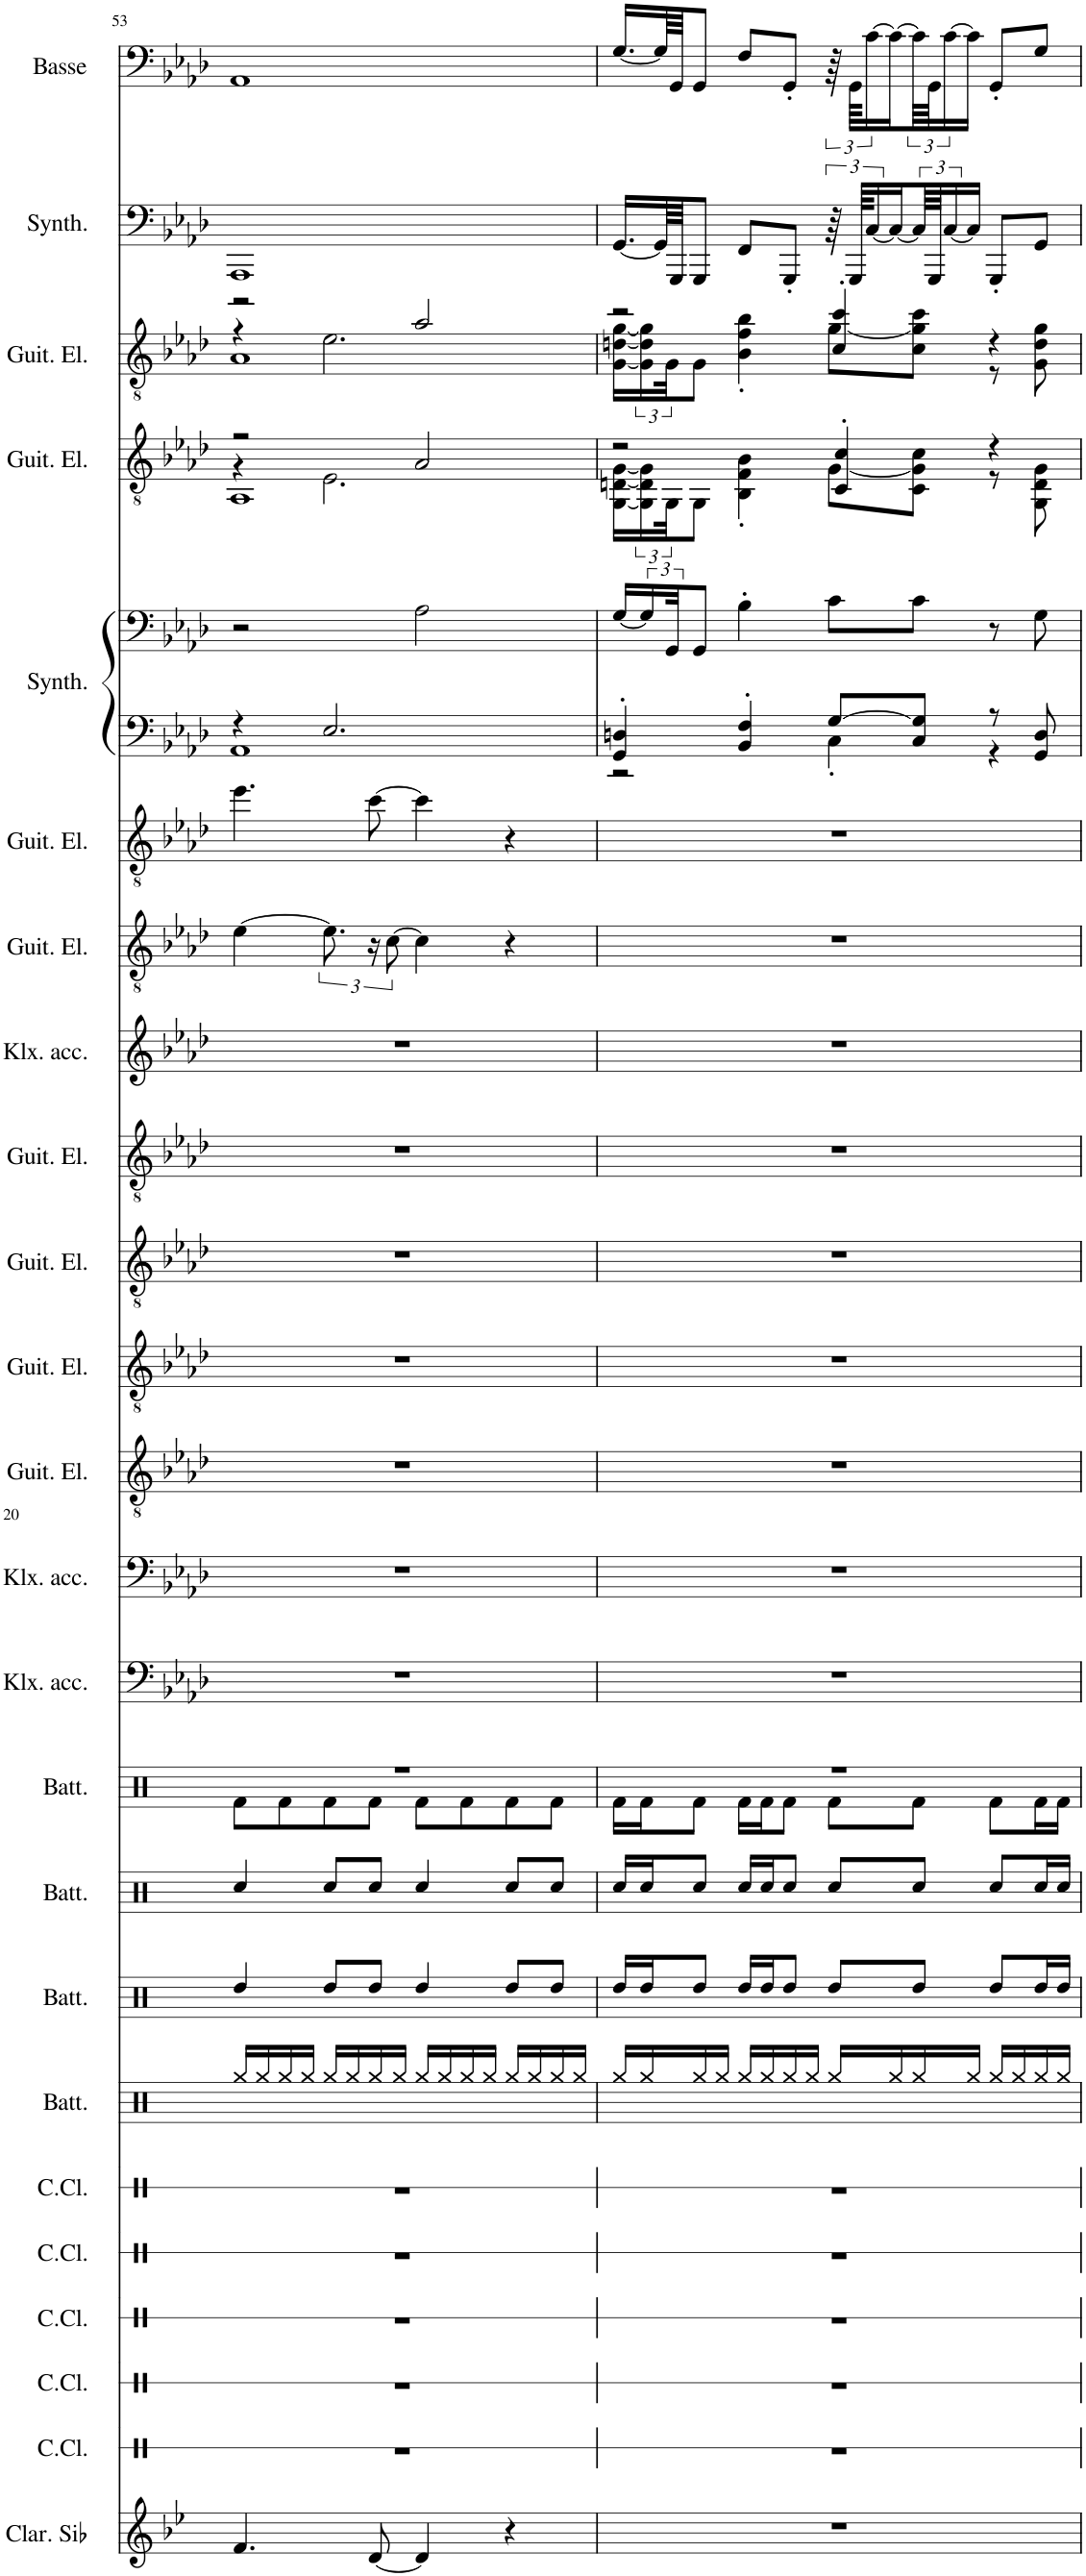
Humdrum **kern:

**kern	**kern	**kern	**kern	**kern	**kern	**kern	**kern	**kern	**kern	**kern	**kern	**kern	**kern	**kern	**kern	**kern	**kern	**kern	**kern	**kern	**kern	**kern	**kern	**kern
*part24	*part23	*part22	*part21	*part20	*part19	*part18	*part17	*part16	*part15	*part14	*part13	*part12	*part11	*part10	*part9	*part8	*part7	*part6	*part5	*part5	*part4	*part3	*part2	*part1
*staff25	*staff24	*staff23	*staff22	*staff21	*staff20	*staff19	*staff18	*staff17	*staff16	*staff15	*staff14	*staff13	*staff12	*staff11	*staff10	*staff9	*staff8	*staff7	*staff6	*staff5	*staff4	*staff3	*staff2	*staff1
*I"Clarinette en Sib	*I"Caisse claire	*I"Caisse claire	*I"Caisse claire	*I"Caisse claire	*I"Caisse claire	*I"Batterie	*I"Batterie	*I"Batterie	*I"Batterie	*I"Klaxon accordés.	*I"Klaxon accordés.	*I"Guitare électrique	*I"Guitare électrique	*I"Guitare électrique	*I"Guitare électrique	*I"Klaxon accordés.	*I"Guitare électrique	*I"Guitare électrique	*I"Synthétiseur de triangles	*	*I"Guitare électrique	*I"Guitare électrique	*I"Synthétiseur d'effets	*I"Basse acoustique
*I'Clar. Sib	*I'C.Cl.	*I'C.Cl.	*I'C.Cl.	*I'C.Cl.	*I'C.Cl.	*I'Batt.	*I'Batt.	*I'Batt.	*I'Batt.	*I'Klx. acc.	*I'Klx. acc.	*I'Guit. El.	*I'Guit. El.	*I'Guit. El.	*I'Guit. El.	*I'Klx. acc.	*I'Guit. El.	*I'Guit. El.	*I'Synth.	*	*I'Guit. El.	*I'Guit. El.	*I'Synth.	*I'Basse
!!LO:PB:g=z
*clefG2	*clefX	*clefX	*clefX	*clefX	*clefX	*clefX	*clefX	*clefX	*clefX	*clefF4	*clefF4	*clefGv2	*clefGv2	*clefGv2	*clefGv2	*clefG2	*clefGv2	*clefGv2	*clefF4	*clefF4	*clefGv2	*clefGv2	*clefF4	*clefF4
*Trd1c2	*	*	*	*	*	*	*	*	*	*	*	*	*	*	*	*	*	*	*	*	*	*	*	*Trd7c12
*k[b-e-]	*k[b-e-a-d-]	*k[b-e-a-d-]	*k[b-e-a-d-]	*k[b-e-a-d-]	*k[b-e-a-d-]	*k[]	*k[]	*k[]	*k[]	*k[b-e-a-d-]	*k[b-e-a-d-]	*k[b-e-a-d-]	*k[b-e-a-d-]	*k[b-e-a-d-]	*k[b-e-a-d-]	*k[b-e-a-d-]	*k[b-e-a-d-]	*k[b-e-a-d-]	*k[b-e-a-d-]	*k[b-e-a-d-]	*k[b-e-a-d-]	*k[b-e-a-d-]	*k[b-e-a-d-]	*k[b-e-a-d-]
*M4/4	*M4/4	*M4/4	*M4/4	*M4/4	*M4/4	*M4/4	*M4/4	*M4/4	*M4/4	*M4/4	*M4/4	*M4/4	*M4/4	*M4/4	*M4/4	*M4/4	*M4/4	*M4/4	*M4/4	*M4/4	*M4/4	*M4/4	*M4/4	*M4/4
=53	=53	=53	=53	=53	=53	=53	=53	=53	=53	=53	=53	=53	=53	=53	=53	=53	=53	=53	=53	=53	=53	=53	=53	=53
*	*	*	*	*	*	*	*	*	*^	*	*	*	*	*	*	*	*	*	*^	*	*^	*^	*	*
*	*	*	*	*	*	*	*	*	*	*	*	*	*	*	*	*	*	*	*	*	*	*	*	*^	*	*^	*	*
4.f/	1r	1r	1r	1r	1r	16Rgg/LL	4Rdd/	4Rcc/	1r	8Rf\L	1r	1r	1r	1r	1r	1r	1r	[4e-\	4.ee-\	4r	1AA-	2r	2r	4r	1AA-	2r	4r	1A-	1AAA-	1AA-
.	.	.	.	.	.	16Rgg/	.	.	.	.	.	.	.	.	.	.	.	.	.	.	.	.	.	.	.	.	.	.	.	.
.	.	.	.	.	.	16Rgg/	.	.	.	8Rf\	.	.	.	.	.	.	.	.	.	.	.	.	.	.	.	.	.	.	.	.
.	.	.	.	.	.	16Rgg/JJ	.	.	.	.	.	.	.	.	.	.	.	.	.	.	.	.	.	.	.	.	.	.	.	.
.	.	.	.	.	.	16Rgg/LL	8Rdd/L	8Rcc/L	.	8Rf\	.	.	.	.	.	.	.	12.e-\]	.	2.E-/	.	.	.	2.E-\	.	.	2.e-\	.	.	.
.	.	.	.	.	.	16Rgg/	.	.	.	.	.	.	.	.	.	.	.	.	.	.	.	.	.	.	.	.	.	.	.	.
[8d/	.	.	.	.	.	16Rgg/	8Rdd/J	8Rcc/J	.	8Rf\J	.	.	.	.	.	.	.	24r	[8cc\	.	.	.	.	.	.	.	.	.	.	.
.	.	.	.	.	.	.	.	.	.	.	.	.	.	.	.	.	.	[12c\	.	.	.	.	.	.	.	.	.	.	.	.
.	.	.	.	.	.	16Rgg/JJ	.	.	.	.	.	.	.	.	.	.	.	.	.	.	.	.	.	.	.	.	.	.	.	.
4d/]	.	.	.	.	.	16Rgg/LL	4Rdd/	4Rcc/	.	8Rf\L	.	.	.	.	.	.	.	4c\]	4cc\]	.	.	2A-\	2A-/	.	.	2a-/	.	.	.	.
.	.	.	.	.	.	16Rgg/	.	.	.	.	.	.	.	.	.	.	.	.	.	.	.	.	.	.	.	.	.	.	.	.
.	.	.	.	.	.	16Rgg/	.	.	.	8Rf\	.	.	.	.	.	.	.	.	.	.	.	.	.	.	.	.	.	.	.	.
.	.	.	.	.	.	16Rgg/JJ	.	.	.	.	.	.	.	.	.	.	.	.	.	.	.	.	.	.	.	.	.	.	.	.
4r	.	.	.	.	.	16Rgg/LL	8Rdd/L	8Rcc/L	.	8Rf\	.	.	.	.	.	.	.	4r	4r	.	.	.	.	.	.	.	.	.	.	.
.	.	.	.	.	.	16Rgg/	.	.	.	.	.	.	.	.	.	.	.	.	.	.	.	.	.	.	.	.	.	.	.	.
.	.	.	.	.	.	16Rgg/	8Rdd/J	8Rcc/J	.	8Rf\J	.	.	.	.	.	.	.	.	.	.	.	.	.	.	.	.	.	.	.	.
.	.	.	.	.	.	16Rgg/JJ	.	.	.	.	.	.	.	.	.	.	.	.	.	.	.	.	.	.	.	.	.	.	.	.
*	*	*	*	*	*	*	*	*	*	*	*	*	*	*	*	*	*	*	*	*	*	*	*	*v	*v	*	*	*	*	*
*	*	*	*	*	*	*	*	*	*	*	*	*	*	*	*	*	*	*	*	*	*	*	*	*	*	*v	*v	*	*
=54	=54	=54	=54	=54	=54	=54	=54	=54	=54	=54	=54	=54	=54	=54	=54	=54	=54	=54	=54	=54	=54	=54	=54	=54	=54	=54	=54	=54
1r	1r	1r	1r	1r	1r	16Rgg/LL	16Rdd/LL	16Rcc/LL	1r	16Rf\LL	1r	1r	1r	1r	1r	1r	1r	1r	1r	4GG/' 4Dn/'	2r	[16G/LL	2r	[16GG\ [16Dn\ [16G\LL	2r	[16G\ [16dn\ [16g\LL	[16.GG/LL	[16.G/LL
.	.	.	.	.	.	16Rgg/	16Rdd/J	16Rcc/J	.	16Rf\J	.	.	.	.	.	.	.	.	.	.	.	24G/]	.	24GG\] 24D\] 24G\]	.	24G\] 24d\] 24g\]	.	.
.	.	.	.	.	.	.	.	.	.	.	.	.	.	.	.	.	.	.	.	.	.	.	.	.	.	.	64GG/LL]	64G/LL]
.	.	.	.	.	.	.	.	.	.	.	.	.	.	.	.	.	.	.	.	.	.	48GG/JK	.	48GG\JK	.	48G\JK	.	.
.	.	.	.	.	.	.	.	.	.	.	.	.	.	.	.	.	.	.	.	.	.	.	.	.	.	.	64GGG/JJJ	64GG/JJJ
.	.	.	.	.	.	16Rgg/	8Rdd/J	8Rcc/J	.	8Rf\J	.	.	.	.	.	.	.	.	.	.	.	8GG/J	.	8GG\J	.	8G\J	8GGG/J	8GG/J
.	.	.	.	.	.	16Rgg/JJ	.	.	.	.	.	.	.	.	.	.	.	.	.	.	.	.	.	.	.	.	.	.
.	.	.	.	.	.	16Rgg/LL	16Rdd/LL	16Rcc/LL	.	16Rf\LL	.	.	.	.	.	.	.	.	.	4BB-/' 4F/'	.	4B-'\	.	4BB-\' 4F\' 4B-\'	.	4B-\' 4f\' 4b-\'	8FF/L	8F/L
.	.	.	.	.	.	16Rgg/	16Rdd/J	16Rcc/J	.	16Rf\J	.	.	.	.	.	.	.	.	.	.	.	.	.	.	.	.	.	.
.	.	.	.	.	.	16Rgg/	8Rdd/J	8Rcc/J	.	8Rf\J	.	.	.	.	.	.	.	.	.	.	.	.	.	.	.	.	8GGG'/J	8GG'/J
.	.	.	.	.	.	16Rgg/JJ	.	.	.	.	.	.	.	.	.	.	.	.	.	.	.	.	.	.	.	.	.	.
.	.	.	.	.	.	16Rgg/LL	8Rdd/L	8Rcc/L	.	8Rf\L	.	.	.	.	.	.	.	.	.	[8G/L	4C'\	8c\L	4C/' 4c/'	[8G\L	4c/' 4cc/'	[8g\L	96r	96r
.	.	.	.	.	.	.	.	.	.	.	.	.	.	.	.	.	.	.	.	.	.	.	.	.	.	.	96GGG/KKLL	96GG\KKLL
.	.	.	.	.	.	.	.	.	.	.	.	.	.	.	.	.	.	.	.	.	.	.	.	.	.	.	[24C/	[24c\
.	.	.	.	.	.	16Rgg/	.	.	.	.	.	.	.	.	.	.	.	.	.	.	.	.	.	.	.	.	16C/_	16c\_
.	.	.	.	.	.	16Rgg/	8Rdd/J	8Rcc/J	.	8Rf\J	.	.	.	.	.	.	.	.	.	8C/ 8G/]J	.	8c\J	.	8C\ 8G\] 8c\J	.	8c\ 8g\] 8cc\J	96C/LL]	96c\LL]
.	.	.	.	.	.	.	.	.	.	.	.	.	.	.	.	.	.	.	.	.	.	.	.	.	.	.	96GGG/JJ	96GG\JJ
.	.	.	.	.	.	.	.	.	.	.	.	.	.	.	.	.	.	.	.	.	.	.	.	.	.	.	[24C/	[24c\
.	.	.	.	.	.	16Rgg/JJ	.	.	.	.	.	.	.	.	.	.	.	.	.	.	.	.	.	.	.	.	16C/JJ]	16c\JJ]
.	.	.	.	.	.	16Rgg/LL	8Rdd/L	8Rcc/L	.	8Rf\L	.	.	.	.	.	.	.	.	.	8r	4r	8r	4r	8r	4r	8r	8GGG'/L	8GG'/L
.	.	.	.	.	.	16Rgg/	.	.	.	.	.	.	.	.	.	.	.	.	.	.	.	.	.	.	.	.	.	.
.	.	.	.	.	.	16Rgg/	16Rdd/L	16Rcc/L	.	16Rf\L	.	.	.	.	.	.	.	.	.	8GG/ 8D/	.	8G\	.	8GG\ 8D\ 8G\	.	8G\ 8d\ 8g\	8GG/J	8G/J
.	.	.	.	.	.	16Rgg/JJ	16Rdd/JJ	16Rcc/JJ	.	16Rf\JJ	.	.	.	.	.	.	.	.	.	.	.	.	.	.	.	.	.	.
*	*	*	*	*	*	*	*	*	*	*	*	*	*	*	*	*	*	*	*	*	*	*	*v	*v	*	*	*	*
*	*	*	*	*	*	*	*	*	*v	*v	*	*	*	*	*	*	*	*	*	*v	*v	*	*	*v	*v	*	*
=	=	=	=	=	=	=	=	=	=	=	=	=	=	=	=	=	=	=	=	=	=	=	=	=
*-	*-	*-	*-	*-	*-	*-	*-	*-	*-	*-	*-	*-	*-	*-	*-	*-	*-	*-	*-	*-	*-	*-	*-	*-
